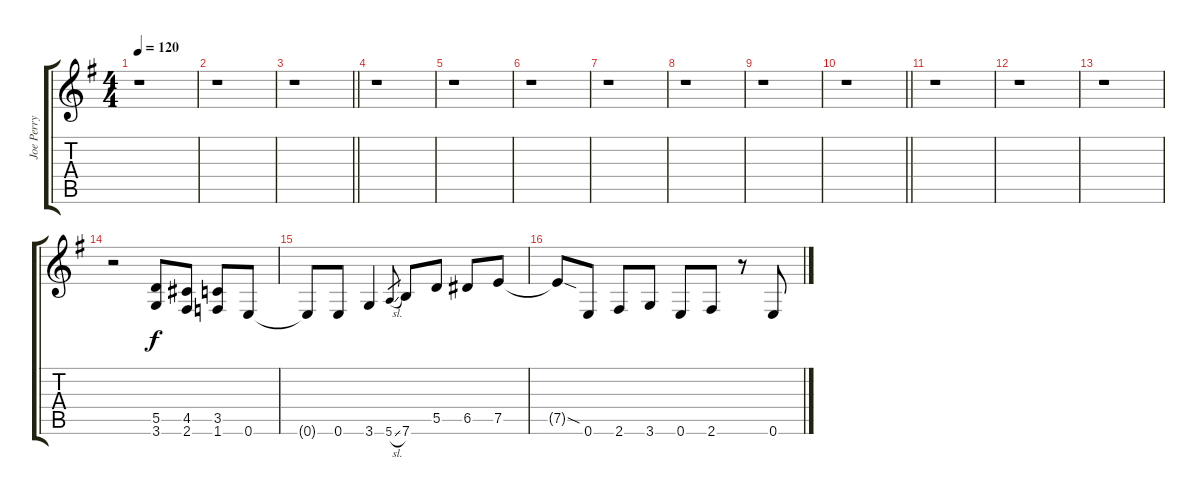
\track ("Joe Perry" "Joe Perry") {instrument overdrivenguitar}
\staff {score tabs}
\tuning (E4 B3 G3 D3 A2 E2) {hide}
\ts (4 4)
\tempo 120
\clef g2
\ks g
r.1{dy f} |
r.1 |
\barLineRight lightlight
r.1 |
r.1 |
r.1 |
r.1 |
r.1 |
r.1 |
r.1 |
\barLineRight lightlight
r.1 |
r.1 |
r.1 |
r.1 |
r.2 (5.5 3.6).8 (4.5 2.6).8 (3.5 1.6).8 0.6.8 |
0.6{t}.8 0.6.8 3.6.4 5.6{sl}.8{gr} 7.6.8 5.5.8 6.5.8 7.5.8 |
7.5{sod t}.8 0.6.8 2.6.8 3.6.8 0.6.8 2.6.8 r.8 0.6.8
